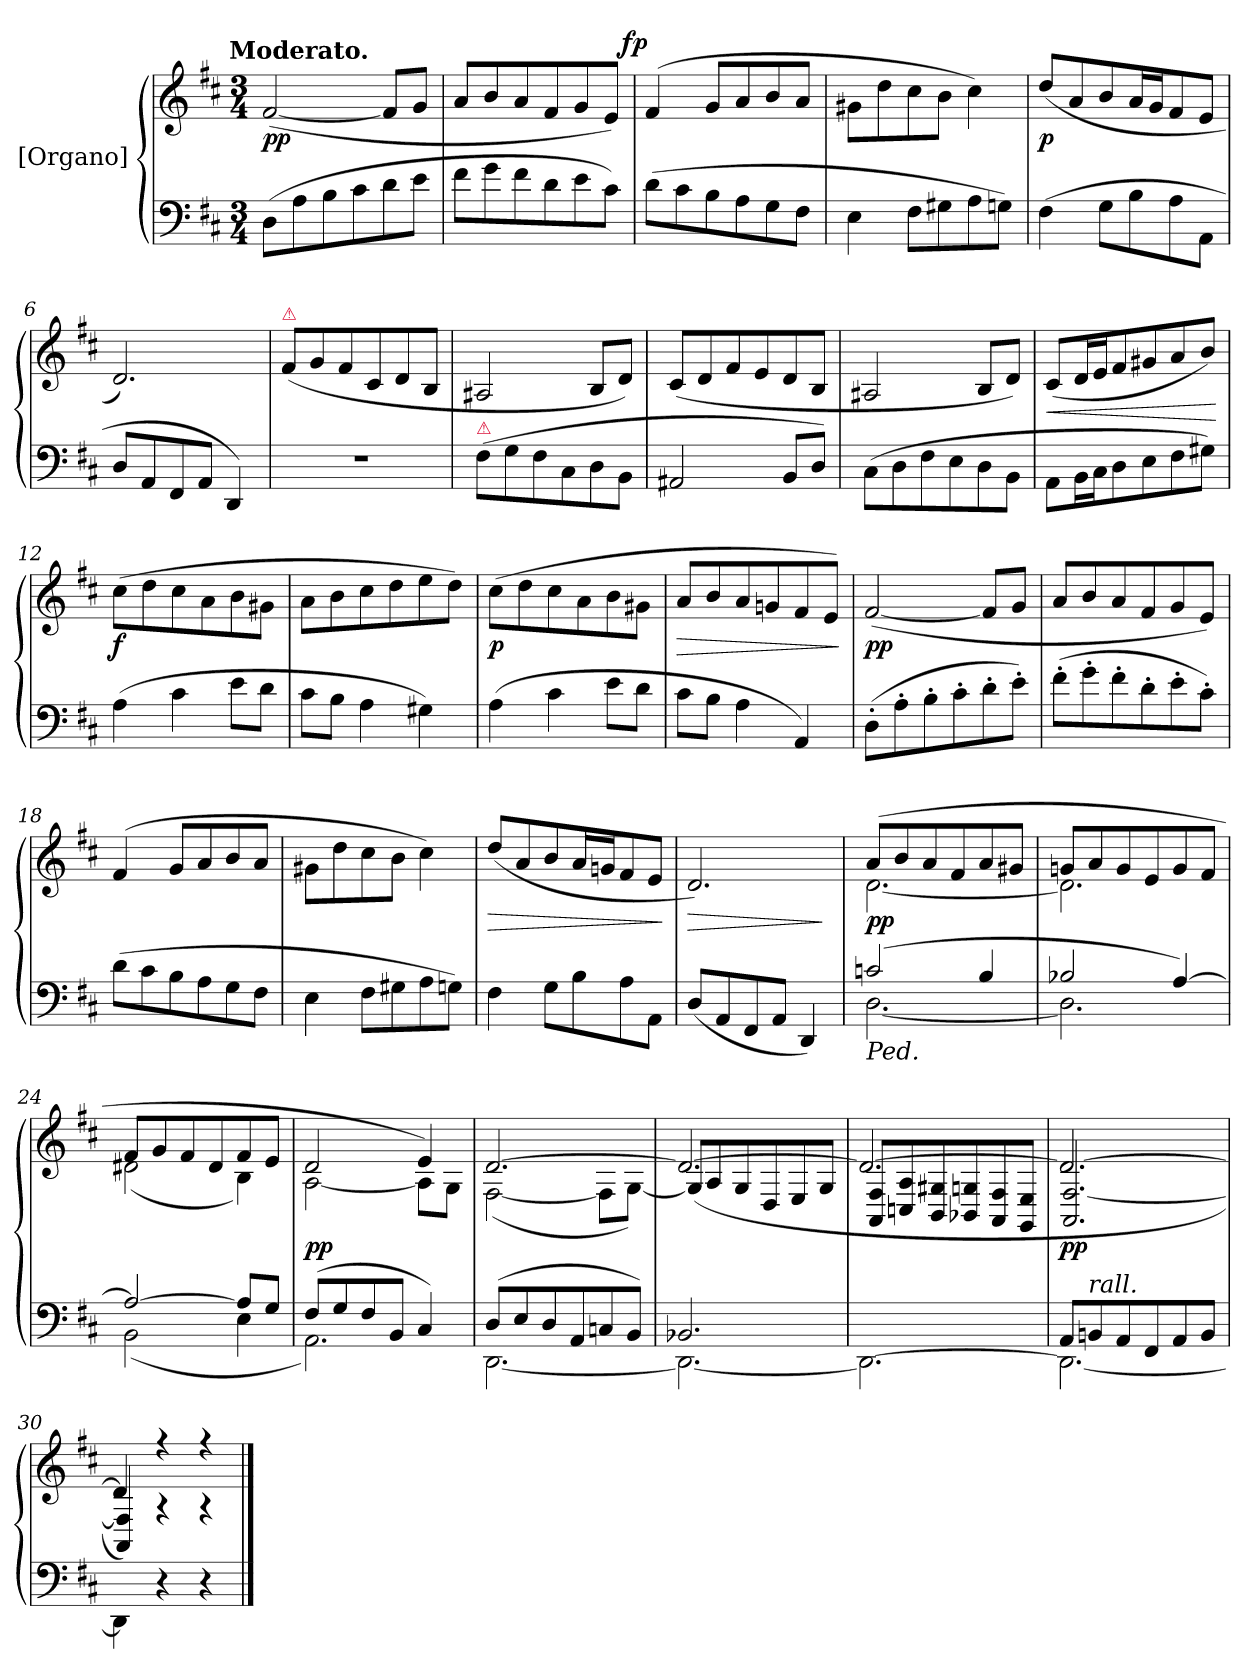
**kern	**kern	**dynam
*part2	*part1	*part1
*staff2	*staff1	*staff1
*I"[Organo]	*	*
*clefF4	*clefG2	*
*k[f#c#]	*k[f#c#]	*
!!LO:TX:omd:t=Moderato.
*M3/4	*M3/4	*
=1	=1	=1
(<8D\L	(>[2f#/	pp
8A\	.	.
8B\	.	.
8c#\	.	.
8d\	8f#/L]	.
8e\J	8g/J	.
=2	=2	=2
8f#\L	8a/L	.
8g\	8b/	.
8f#\	8a/	.
8d\	8f#/	.
8e\	8g/	.
8c#\J)	8e/J)	.
=3	=3	=3
!	!	!LO:DY:a:rj
(8d\L	(4f#/	fp
8c#\	.	.
8B\	8g/L	.
8A\	8a/	.
8G\	8b/	.
8F#\J	8a/J	.
=4	=4	=4
4E\	8g#X\L	.
.	8dd\	.
8F#\L	8cc#\	.
8G#X\	8b\J	.
8A\	4cc#\)	.
8Gn\J)	.	.
=5	=5	=5
(4F#\	(8dd/L	p
.	8a/	.
8G\L	8b/	.
8B\	16a/L	.
.	16g/J	.
8A\	8f#/	.
8AA\J	8e/J	.
=6	=6	=6
8D/L	2.d/)	.
8AA/	.	.
8FF#/	.	.
8AA/J	.	.
4DD/)	.	.
=7	=7	=7
!	!LO:TX:a:color=crimson:t=⚠	!
2.r	(8f#/L	.
.	8g/	.
.	8f#/	.
.	8c#/	.
.	8d/	.
.	8B/J	.
=8	=8	=8
!LO:TX:a:color=crimson:t=⚠	!	!
(8F#\L	2A#X/	.
8G\	.	.
8F#\	.	.
8C#\	.	.
8D\	8B/L	.
8BB\J	8d/J)	.
=9	=9	=9
2AA#X/	(8c#/L	.
.	8d/	.
.	8f#/	.
.	8e/	.
8BB/L	8d/	.
8D/J)	8B/J	.
=10	=10	=10
(8C#\L	2A#X/	.
8D\	.	.
8F#\	.	.
8E\	.	.
8D\	8B/L	.
8BB\J	8d/J)	.
=11	=11	=11
!	!	!LO:HP:b
8AA\L	(8c#/L	<
16BB\L	16d/L	.
16C#\J	16e/J	.
8D\	8f#/	.
8E\	8g#X/	.
8F#\	8a/	.
8G#X\J)	8b/J)	.
.	.	[
=12	=12	=12
(4A\	(8cc#\L	f
.	8dd\	.
4c#\	8cc#\	.
.	8a\	.
8e\L	8b\	.
8d\J	8g#X\J	.
=13	=13	=13
8c#\L	8a\L	.
8B\J	8b\	.
4A\	8cc#\	.
.	8dd\	.
4G#X\)	8ee\	.
.	8dd\J)	.
=14	=14	=14
(4A\	(8cc#\L	p
.	8dd\	.
4c#\	8cc#\	.
.	8a\	.
8e\L	8b\	.
8d\J	8g#X\J	.
=15	=15	=15
!	!	!LO:HP:b
8c#\L	8a/L	>
8B\J	8b/	.
4A\	8a/	.
.	8gn/	.
4AA/)	8f#/	.
.	8e/J)	.
.	.	]
=16	=16	=16
(8D'\L	(>[2f#/	pp
8A'\	.	.
8B'\	.	.
8c#'\	.	.
8d'\	8f#/L]	.
8e'\J)	8g/J	.
=17	=17	=17
(<8f#'\L	8a/L	.
8g'\	8b/	.
8f#'\	8a/	.
8d'\	8f#/	.
8e'\	8g/	.
8c#'\J)	8e/J)	.
=18	=18	=18
(8d\L	(4f#/	.
8c#\	.	.
8B\	8g/L	.
8A\	8a/	.
8G\	8b/	.
8F#\J	8a/J	.
=19	=19	=19
4E\	8g#X\L	.
.	8dd\	.
8F#\L	8cc#\	.
8G#X\	8b\J	.
8A\	4cc#\)	.
8Gn\J)	.	.
=20	=20	=20
!	!	!LO:HP:b
4F#\	(>8dd/L	>
.	8a/	.
8G\L	8b/	.
8B\	16a/L	.
.	16gn/J	.
8A\	8f#/	.
8AA\J	8e/J	.
.	.	]
=21	=21	=21
!	!	!LO:HP:b
(8D/L	2.d/)	>
8AA/	.	.
8FF#/	.	.
8AA/J	.	.
4DD/)	.	.
.	.	]
=22	=22	=22
*^	*^	*
!LO:TX:b:i:t=Ped.	!	!	!	!
(2cn/	[2.D\	(8a/L	[2.d\	pp
.	.	8b/	.	.
.	.	8a/	.	.
.	.	8f#/	.	.
4B/	.	8a/	.	.
.	.	8g#X/J	.	.
=23	=23	=23	=23	=23
2B-X/	2.D\]	8gn/L	2.d\]	.
.	.	8a/	.	.
.	.	8g/	.	.
.	.	8e/	.	.
[4A/)	.	8g/	.	.
.	.	8f#/J	.	.
=24	=24	=24	=24	=24
2A/_	(2BB\	8f#/L	(2d#X\	.
.	.	8g/	.	.
.	.	8f#/	.	.
.	.	8d#/	.	.
8A/L]	4E\	8f#/	4B\)	.
8G/J	.	8e/J	.	.
=25	=25	=25	=25	=25
(8F#/L	2.AA\)	2d/	[2A\	pp
8G/	.	.	.	.
8F#/	.	.	.	.
8BB/J	.	.	.	.
4C#/)	.	4e/)	8A\L]	.
.	.	.	8G\J	.
=26	=26	=26	=26	=26
(<8D/L	[2.DD\	[>2.d/	([2F#\	.
8E/	.	.	.	.
8D/	.	.	.	.
8AA/	.	.	.	.
8Cn/	.	.	8F#\L]	.
8BB/J)	.	.	[8G\J)	.
=27	=27	=27	=27	=27
2.BB-X/	2.DD\_	2.d/_>	(8G/L]	.
.	.	.	8A/	.
.	.	.	8G/	.
.	.	.	8D/	.
.	.	.	8E/	.
.	.	.	8G/J	.
*v	*v	*	*	*
=28	=28	=28	=28
2.DD\_	2.d/_>	8AA/ 8F#/L	.
.	.	8Cn/ 8A/	.
.	.	8BB/ 8G#X/	.
.	.	8BB-X/ 8Gn/	.
.	.	8AA/ 8F#/	.
.	.	8GG/ 8E/J	.
=29	=29	=29	=29
*^	*	*	*
8AA/L	2.DD\_	2.d/_	2.AA/ [2.F#/	pp
!LO:TX:a:i:t=rall.	!	!	!	!
8BBn/	.	.	.	.
8AA/	.	.	.	.
8FF#/	.	.	.	.
8AA/	.	.	.	.
8BB/J	.	.	.	.
*v	*v	*	*	*
=30	=30	=30	=30
4DD\]	4d/]	4AA/ 4F#]/)	.
4r	4r	4r	.
4r	4r	4r	.
*	*v	*v	*
==	==	==
*-	*-	*-
